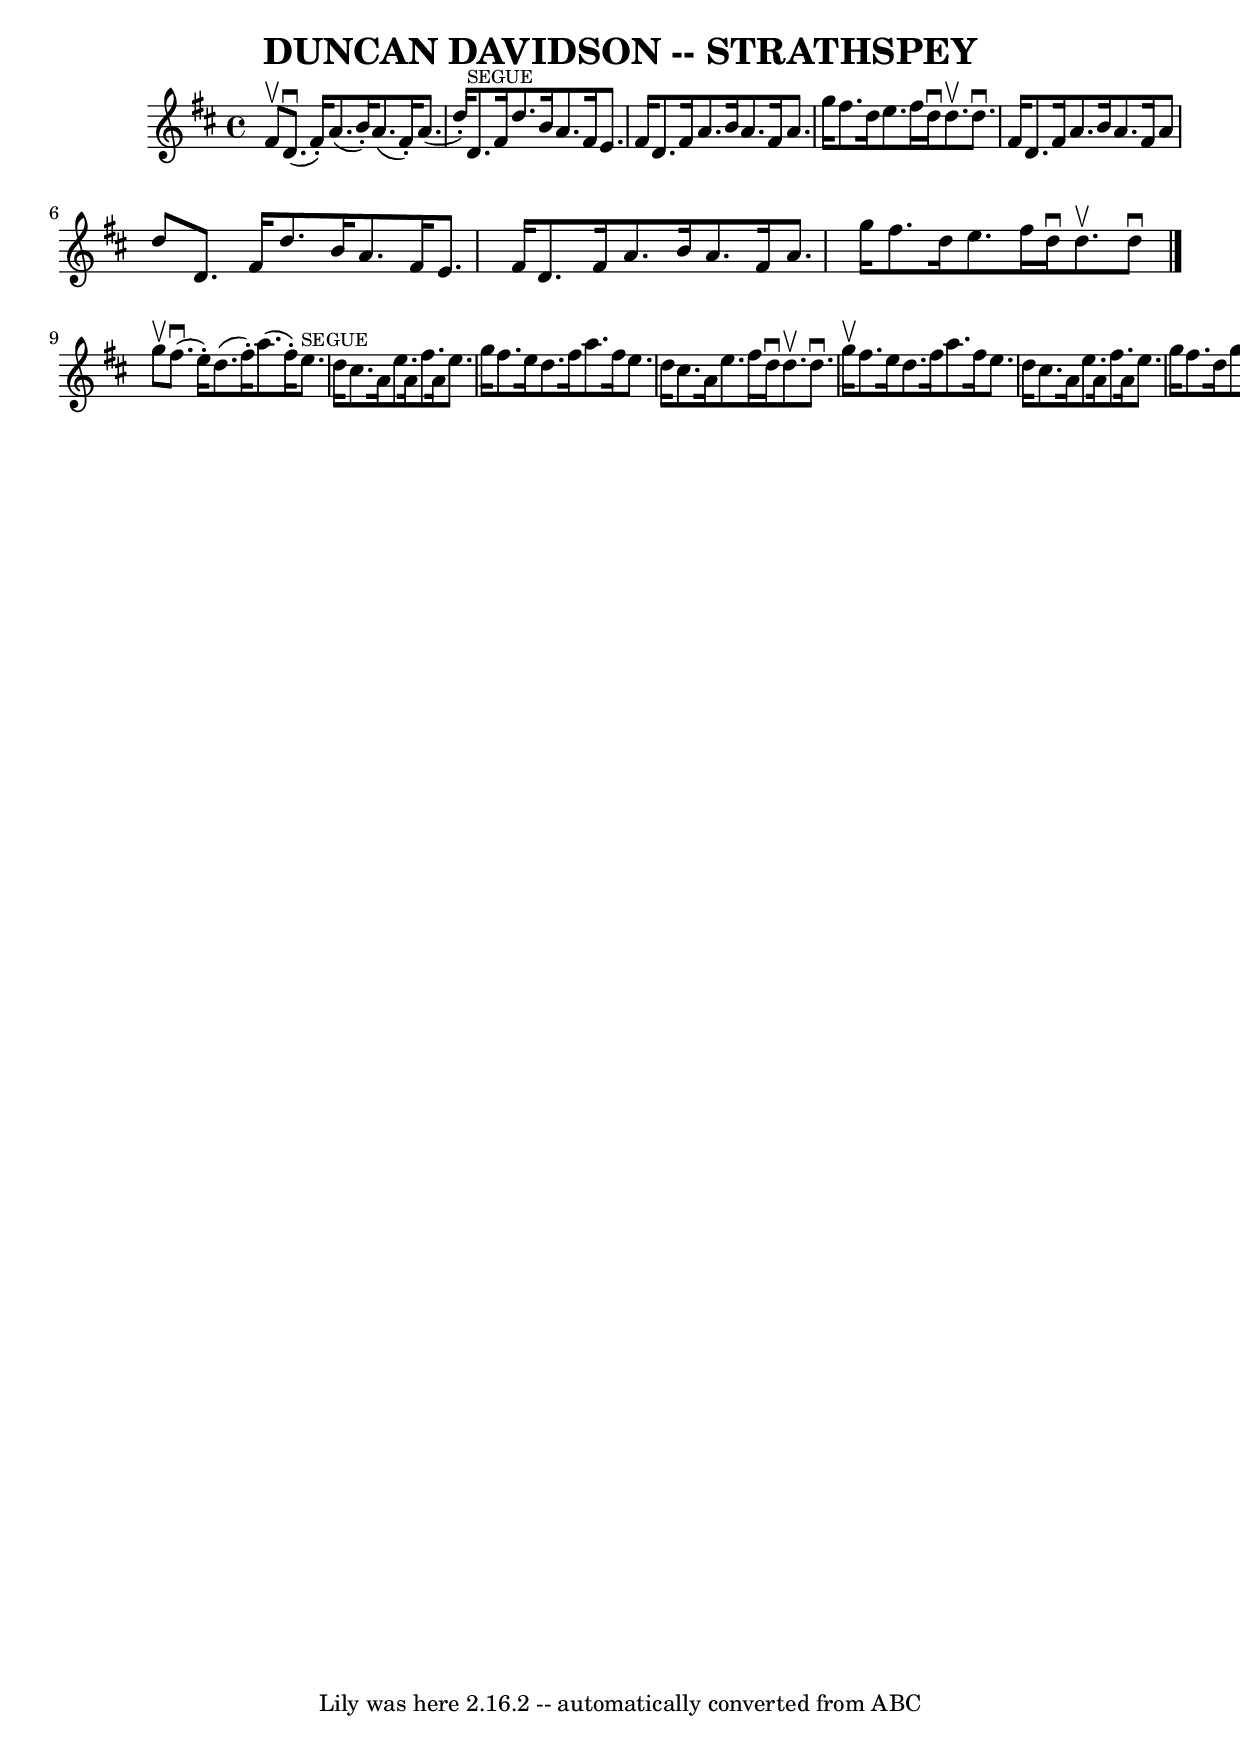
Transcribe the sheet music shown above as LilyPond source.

\version "2.16.2"
\include "Mammoth.ily"
\header {
  %% book = "Ryan's Mammoth Collection of Fiddle Tunes"
  crossRefNumber = "1"
  footnotes = ""
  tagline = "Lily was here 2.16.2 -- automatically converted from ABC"
  title = "DUNCAN DAVIDSON -- STRATHSPEY"

}
voicedefault =  {


  \override Staff.TimeSignature #'style = #'C
  \time 4/4 
  \key d \major
  fis'8^\upbow       |
  d'8. (^\downbow   
  fis'16 -.) a'8. (b'16 -.) a'8. (fis'16 -.) a'8. (d''16 -. 
  -)   |
  d'8.^\segue fis'16 d''8. b'16 a'8. fis'16    
  e'8. fis'16        |
  d'8. fis'16 a'8. b'16 a'8.    
  fis'16 a'8. g''16    |
  fis''8. d''16 e''8. fis''16    
  d''16^\downbow d''8.^\upbow d''8.^\downbow fis'16    |
  
  |
  d'8. fis'16 a'8. b'16 a'8. fis'16 a'8 d''8    
  |
  d'8. fis'16 d''8. b'16 a'8. fis'16 e'8. fis'16  
  |
  d'8. fis'16 a'8. b'16 a'8. fis'16 a'8.    
  g''16    |
  fis''8. d''16 e''8. fis''16 d''16^\downbow   
  d''8.^\upbow d''8^\downbow   \bar "|." g''8^\upbow       |
  
  fis''8. (^\downbow e''16 -.) d''8. (fis''16 -.) a''8. (fis''16 
  -.) e''8.^\segue d''16    |
  cis''8. a'16 e''8. a'16   
  fis''8. a'16 e''8. g''16        |
  fis''8. e''16 d''8.  
  fis''16 a''8. fis''16 e''8. d''16    |
  cis''8. a'16   
  e''8. fis''16 d''16^\downbow d''8.^\upbow d''8.^\downbow g''16 
  ^\upbow |
  |
  fis''8. e''16 d''8. fis''16 a''8.   
  fis''16 e''8. d''16    |
  cis''8. a'16 e''8. a'16    
  fis''8. a'16 e''8. g''16        |
  fis''8. d''16 g''8.   
  e''16 a''8. fis''16 b''8. g''16    |
  fis''8. d''16    
  e''8. fis''16 d''16^\downbow d''8.^\upbow d''8^\downbow   
  \bar "|."   

}

\score{
  <<

    \context Staff="default"
    {
      \voicedefault 
      
    }

  >>
  \layout {
    
  }
  \midi {
  }

}
